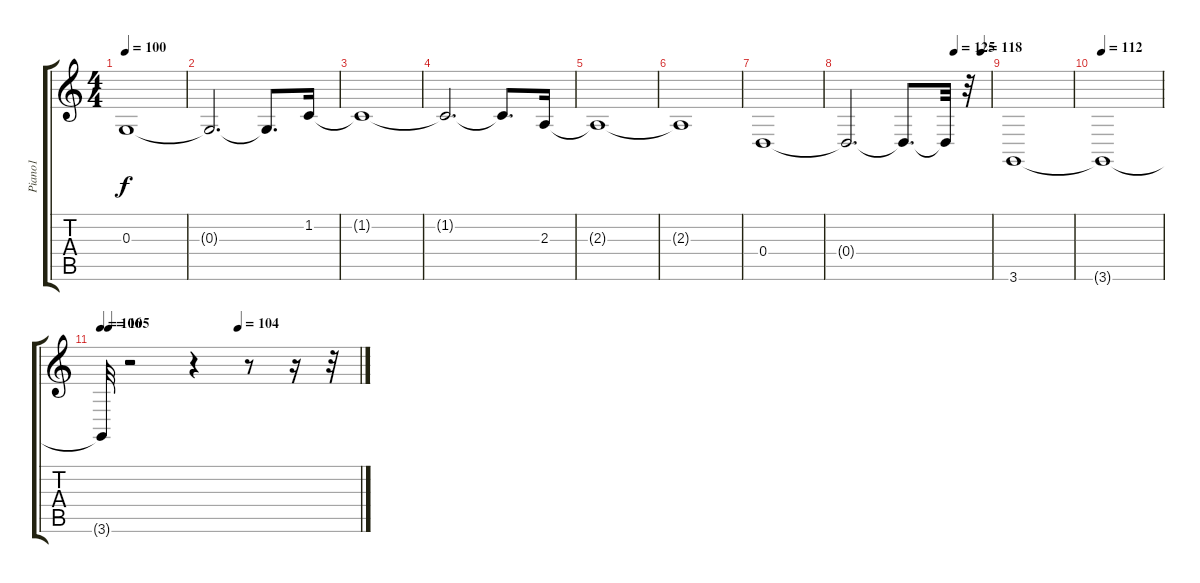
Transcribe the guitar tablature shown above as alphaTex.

\track ("Piano1" "Piano1") {instrument acousticgrandpiano}
\staff {score tabs}
\tuning (E4 B3 G3 D3 A2 E2) {hide}
\ts (4 4)
\tempo 100
\clef g2
\ks c
0.3.1{dy f} |
0.3{t}.2{d} 0.3{t}.8{d} 1.2.16 |
1.2{t}.1 |
1.2{t}.2{d} 1.2{t}.8{d} 2.3.16 |
2.3{t}.1 |
2.3{t}.1 |
0.4.1 |
\tempo (125 0.75)
\tempo (118 0.9375)
0.4{t}.2{d} 0.4{t}.8{d} 0.4{t}.32 r.32 |
3.6.1 |
\tempo 112
3.6{t}.1 |
\tempo 106
\tempo (105 0.03125)
\tempo (104 0.53125)
3.6{t}.32 r.2 r.4 r.8 r.16 r.32
